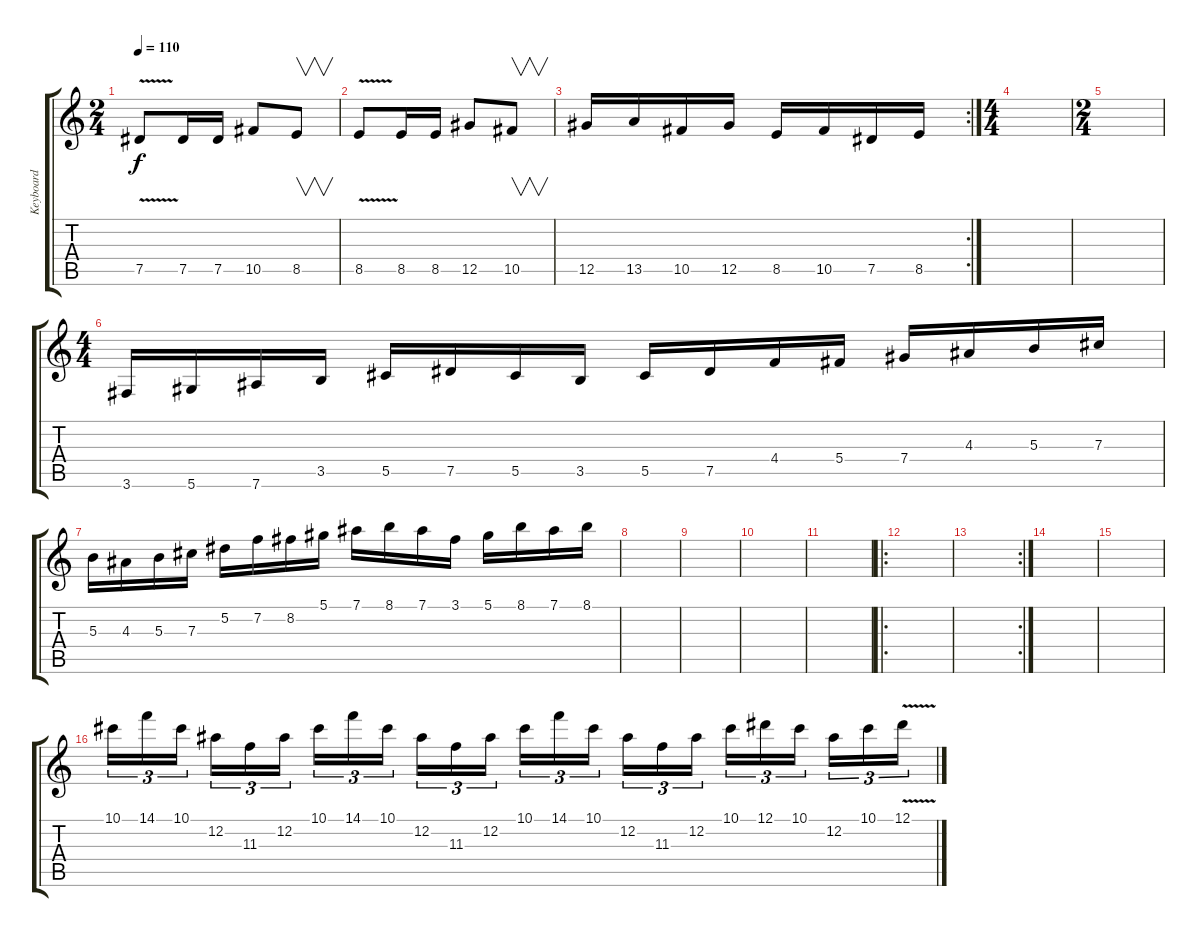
\track ("Keyboard " "Keyboard ") {instrument harpsichord}
\staff {score tabs}
\tuning (Eb5 Bb4 Gb4 Db4 Ab3 Eb3) {hide}
\ts (2 4)
\tempo 110
\clef g2
\ks c
7.5{v}.8{dy f} 7.5.16 7.5.16 10.5.8 8.5.8{v} |
8.5{v}.8 8.5.16 8.5.16 12.5.8 10.5.8{v} |
\rc 2
12.5.16 13.5.16 10.5.16 12.5.16 8.5.16 10.5.16 7.5.16 8.5.16 |
\ts (4 4)
|
\ts (2 4)
|
\ts (4 4)
3.6.16 5.6.16 7.6.16 3.5.16 5.5.16 7.5.16 5.5.16 3.5.16 5.5.16 7.5.16 4.4.16 5.4.16 7.4.16 4.3.16 5.3.16 7.3.16 |
5.3.16 4.3.16 5.3.16 7.3.16 5.2.16 7.2.16 8.2.16 5.1.16 7.1.16 8.1.16 7.1.16 3.1.16 5.1.16 8.1.16 7.1.16 8.1.16 |
|
|
|
|
\ro
|
\rc 2
|
|
|
10.1.16{tu (3 2)} 14.1.16{tu (3 2)} 10.1.16{tu (3 2) beam splitsecondary} 12.2.16{tu (3 2)} 11.3.16{tu (3 2)} 12.2.16{tu (3 2)} 10.1.16{tu (3 2)} 14.1.16{tu (3 2)} 10.1.16{tu (3 2) beam splitsecondary} 12.2.16{tu (3 2)} 11.3.16{tu (3 2)} 12.2.16{tu (3 2)} 10.1.16{tu (3 2)} 14.1.16{tu (3 2)} 10.1.16{tu (3 2) beam splitsecondary} 12.2.16{tu (3 2)} 11.3.16{tu (3 2)} 12.2.16{tu (3 2)} 10.1.16{tu (3 2)} 12.1.16{tu (3 2)} 10.1.16{tu (3 2) beam splitsecondary} 12.2.16{tu (3 2)} 10.1.16{tu (3 2)} 12.1{v}.16{tu (3 2)}
